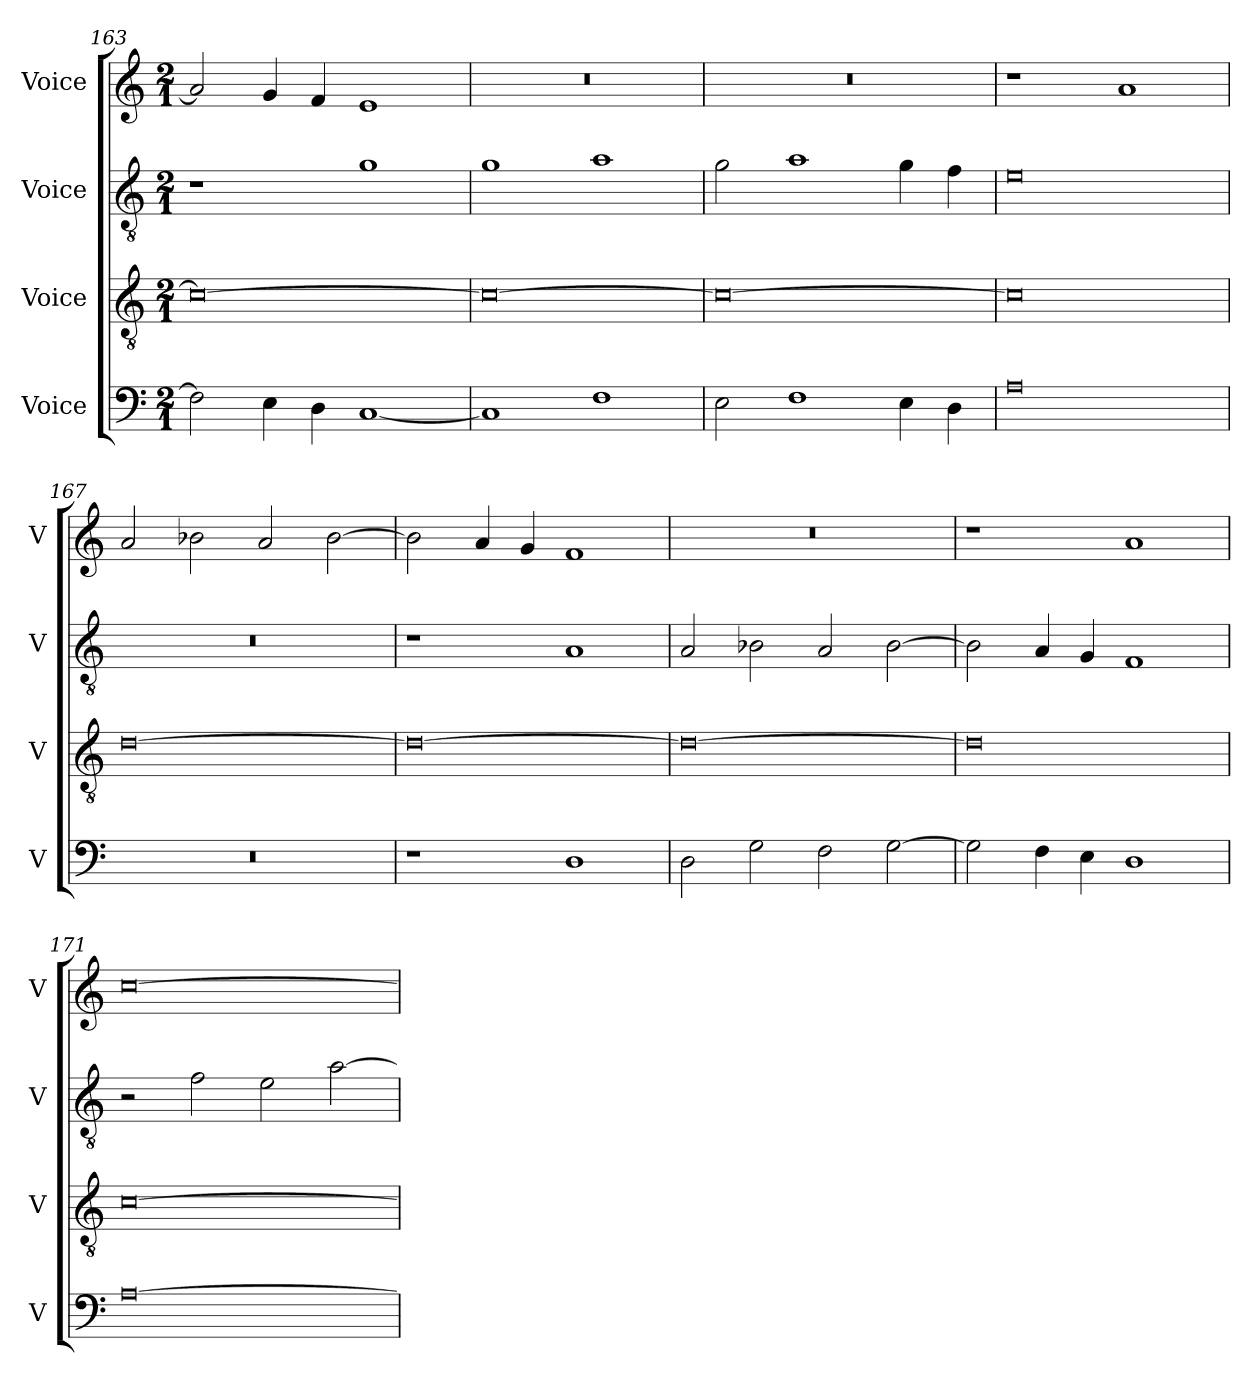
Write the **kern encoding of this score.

**kern	**kern	**kern	**kern
*part4	*part3	*part2	*part1
*staff4	*staff3	*staff2	*staff1
*I"Voice	*I"Voice	*I"Voice	*I"Voice
*I'V	*I'V	*I'V	*I'V
*clefF4	*clefGv2	*clefGv2	*clefG2
*k[]	*k[]	*k[]	*k[]
*M2/1	*M2/1	*M2/1	*M2/1
=163	=163	=163	=163
2F\]	0c_	1r	2a/]
4E\	.	.	4g/
4D\	.	.	4f/
[1C	.	1g	1e
=164	=164	=164	=164
1C]	0c_	1g	0r
1F	.	1a	.
=165	=165	=165	=165
2E\	0c_	2g\	0r
1F	.	1a	.
4E\	.	4g\	.
4D\	.	4f\	.
=166	=166	=166	=166
0A	0c]	0e	1r
.	.	.	1a
!!LO:LB:g=z
=167	=167	=167	=167
0r	[0d	0r	2a/
.	.	.	2b-X\
.	.	.	2a/
.	.	.	[2b-\
=168	=168	=168	=168
1r	0d_	1r	2b-\]
.	.	.	4a/
.	.	.	4g/
1D	.	1A	1f
=169	=169	=169	=169
2D\	0d_	2A/	0r
2G\	.	2B-X\	.
2F\	.	2A/	.
[2G\	.	[2B-\	.
=170	=170	=170	=170
2G\]	0d]	2B-\]	1r
4F\	.	4A/	.
4E\	.	4G/	.
1D	.	1F	1a
=171	=171	=171	=171
[0A	[0c	2r	[0cc
.	.	2f\	.
.	.	2e\	.
.	.	[2a\	.
=	=	=	=
*-	*-	*-	*-
